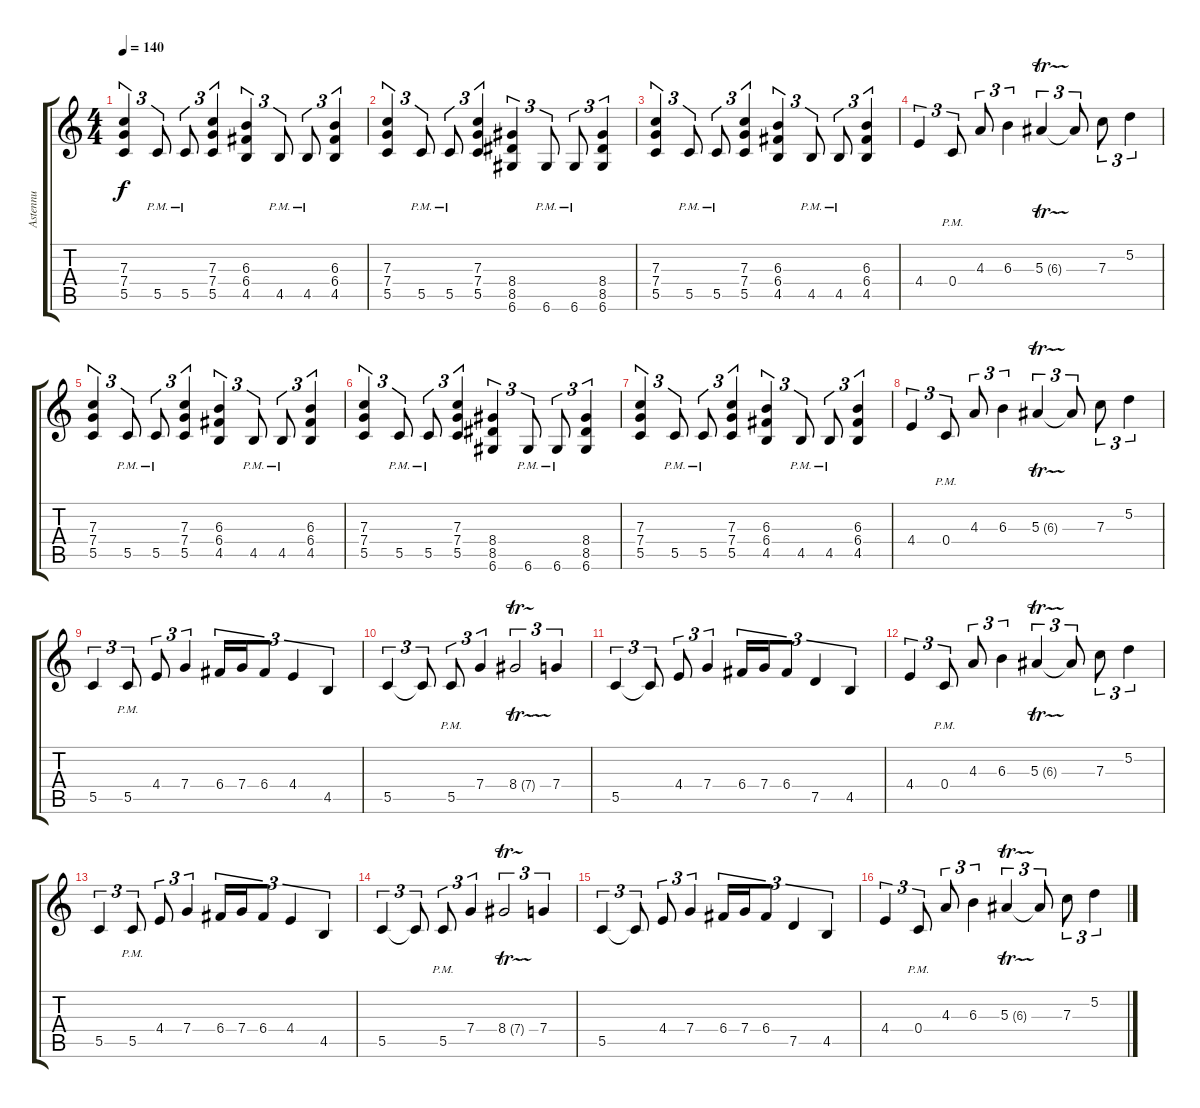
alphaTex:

\track ("Astennu" "Astennu") {instrument distortionguitar}
\staff {score tabs}
\tuning (D4 A3 F3 C3 G2 D2) {hide}
\ts (4 4)
\tempo 140
\clef g2
\ks c
(7.3 7.4 5.5).4{tu (3 2) dy f} 5.5{pm}.8{tu (3 2)} 5.5{pm}.8{tu (3 2)} (7.3 7.4 5.5).4{tu (3 2)} (6.3 6.4 4.5).4{tu (3 2)} 4.5{pm}.8{tu (3 2)} 4.5{pm}.8{tu (3 2)} (6.3 6.4 4.5).4{tu (3 2)} |
(7.3 7.4 5.5).4{tu (3 2)} 5.5{pm}.8{tu (3 2)} 5.5{pm}.8{tu (3 2)} (7.3 7.4 5.5).4{tu (3 2)} (8.4 8.5 6.6).4{tu (3 2)} 6.6{pm}.8{tu (3 2)} 6.6{pm}.8{tu (3 2)} (8.4 8.5 6.6).4{tu (3 2)} |
(7.3 7.4 5.5).4{tu (3 2)} 5.5{pm}.8{tu (3 2)} 5.5{pm}.8{tu (3 2)} (7.3 7.4 5.5).4{tu (3 2)} (6.3 6.4 4.5).4{tu (3 2)} 4.5{pm}.8{tu (3 2)} 4.5{pm}.8{tu (3 2)} (6.3 6.4 4.5).4{tu (3 2)} |
4.4.4{tu (3 2)} 0.4{pm}.8{tu (3 2)} 4.3.8{tu (3 2)} 6.3.4{tu (3 2)} 5.3{tr (6 16)}.4{tu (3 2)} 5.3{t}.8{tu (3 2)} 7.3.8{tu (3 2)} 5.2.4{tu (3 2)} |
(7.3 7.4 5.5).4{tu (3 2)} 5.5{pm}.8{tu (3 2)} 5.5{pm}.8{tu (3 2)} (7.3 7.4 5.5).4{tu (3 2)} (6.3 6.4 4.5).4{tu (3 2)} 4.5{pm}.8{tu (3 2)} 4.5{pm}.8{tu (3 2)} (6.3 6.4 4.5).4{tu (3 2)} |
(7.3 7.4 5.5).4{tu (3 2)} 5.5{pm}.8{tu (3 2)} 5.5{pm}.8{tu (3 2)} (7.3 7.4 5.5).4{tu (3 2)} (8.4 8.5 6.6).4{tu (3 2)} 6.6{pm}.8{tu (3 2)} 6.6{pm}.8{tu (3 2)} (8.4 8.5 6.6).4{tu (3 2)} |
(7.3 7.4 5.5).4{tu (3 2)} 5.5{pm}.8{tu (3 2)} 5.5{pm}.8{tu (3 2)} (7.3 7.4 5.5).4{tu (3 2)} (6.3 6.4 4.5).4{tu (3 2)} 4.5{pm}.8{tu (3 2)} 4.5{pm}.8{tu (3 2)} (6.3 6.4 4.5).4{tu (3 2)} |
4.4.4{tu (3 2)} 0.4{pm}.8{tu (3 2)} 4.3.8{tu (3 2)} 6.3.4{tu (3 2)} 5.3{tr (6 16)}.4{tu (3 2)} 5.3{t}.8{tu (3 2)} 7.3.8{tu (3 2)} 5.2.4{tu (3 2)} |
5.5.4{tu (3 2)} 5.5{pm}.8{tu (3 2)} 4.4.8{tu (3 2)} 7.4.4{tu (3 2)} 6.4.16{tu (3 2)} 7.4.16{tu (3 2)} 6.4.8{tu (3 2)} 4.4.4{tu (3 2)} 4.5.4{tu (3 2)} |
5.5.4{tu (3 2)} 5.5{t}.8{tu (3 2)} 5.5{pm}.8{tu (3 2)} 7.4.4{tu (3 2)} 8.4{tr (7 16)}.2{tu (3 2)} 7.4.4{tu (3 2)} |
5.5.4{tu (3 2)} 5.5{t}.8{tu (3 2)} 4.4.8{tu (3 2)} 7.4.4{tu (3 2)} 6.4.16{tu (3 2)} 7.4.16{tu (3 2)} 6.4.8{tu (3 2)} 7.5.4{tu (3 2)} 4.5.4{tu (3 2)} |
4.4.4{tu (3 2)} 0.4{pm}.8{tu (3 2)} 4.3.8{tu (3 2)} 6.3.4{tu (3 2)} 5.3{tr (6 16)}.4{tu (3 2)} 5.3{t}.8{tu (3 2)} 7.3.8{tu (3 2)} 5.2.4{tu (3 2)} |
5.5.4{tu (3 2)} 5.5{pm}.8{tu (3 2)} 4.4.8{tu (3 2)} 7.4.4{tu (3 2)} 6.4.16{tu (3 2)} 7.4.16{tu (3 2)} 6.4.8{tu (3 2)} 4.4.4{tu (3 2)} 4.5.4{tu (3 2)} |
5.5.4{tu (3 2)} 5.5{t}.8{tu (3 2)} 5.5{pm}.8{tu (3 2)} 7.4.4{tu (3 2)} 8.4{tr (7 16)}.2{tu (3 2)} 7.4.4{tu (3 2)} |
5.5.4{tu (3 2)} 5.5{t}.8{tu (3 2)} 4.4.8{tu (3 2)} 7.4.4{tu (3 2)} 6.4.16{tu (3 2)} 7.4.16{tu (3 2)} 6.4.8{tu (3 2)} 7.5.4{tu (3 2)} 4.5.4{tu (3 2)} |
4.4.4{tu (3 2)} 0.4{pm}.8{tu (3 2)} 4.3.8{tu (3 2)} 6.3.4{tu (3 2)} 5.3{tr (6 16)}.4{tu (3 2)} 5.3{t}.8{tu (3 2)} 7.3.8{tu (3 2)} 5.2.4{tu (3 2)}
